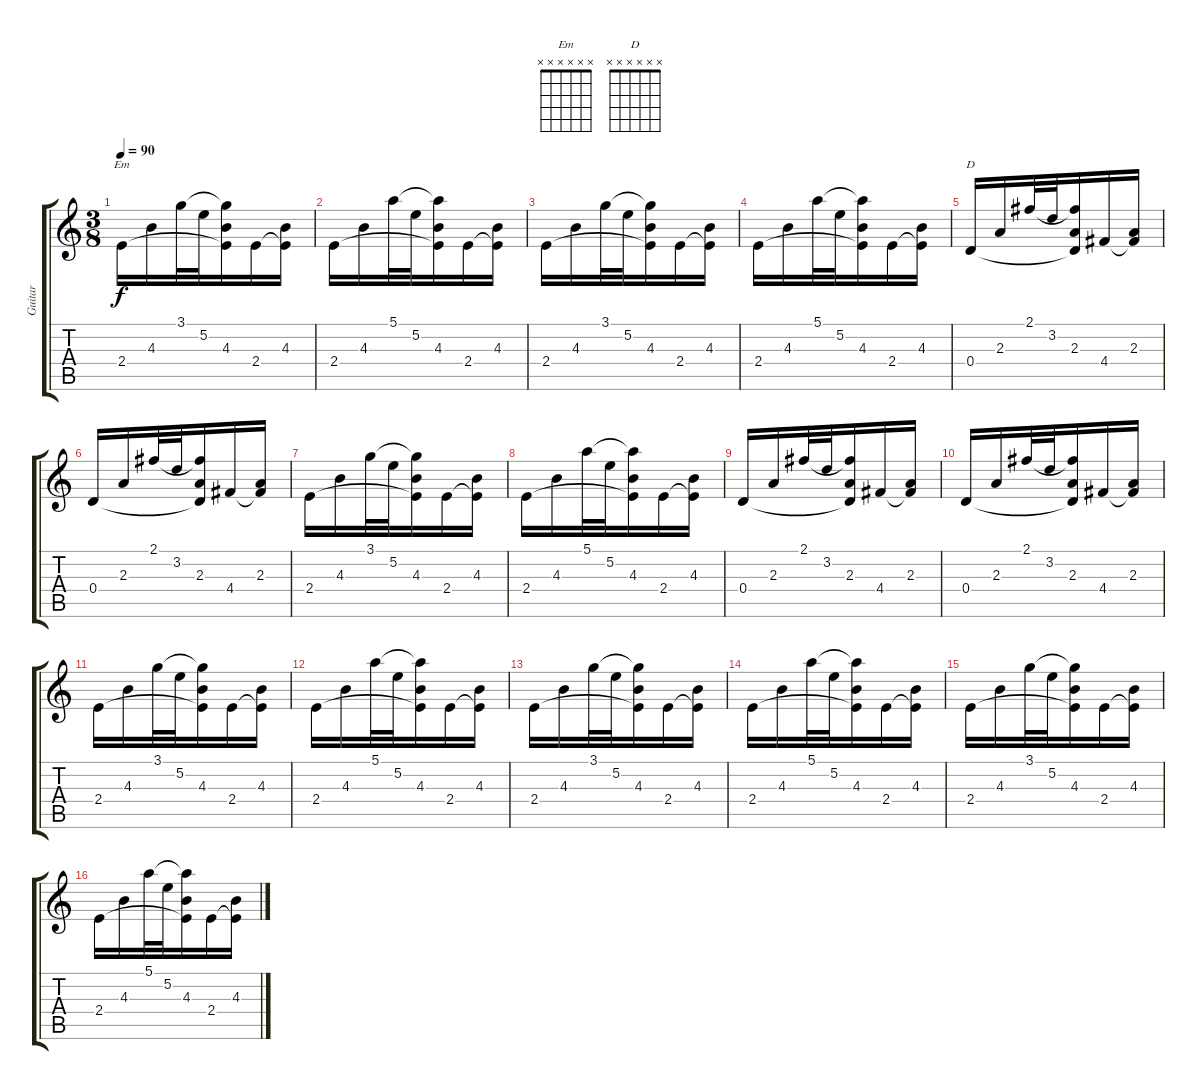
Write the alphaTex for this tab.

\track ("Guitar" "Guitar") {instrument acousticguitarnylon}
\staff {score tabs}
\tuning (E4 B3 G3 D3 A2 E2) {hide}
\chord ("Em" x x x x x x)
\chord ("D" x x x x x x)
\ts (3 8)
\tempo 90
\clef g2
\ks c
2.4.16{ch "Em" dy f instrument acousticguitarnylon} 4.3.16 3.1.32 5.2.32 (3.1{t} 4.3 2.4{t}).16 2.4.16 (4.3 2.4{t}).16 |
2.4.16 4.3.16 5.1.32 5.2.32 (5.1{t} 4.3 2.4{t}).16 2.4.16 (4.3 2.4{t}).16 |
2.4.16 4.3.16 3.1.32 5.2.32 (3.1{t} 4.3 2.4{t}).16 2.4.16 (4.3 2.4{t}).16 |
2.4.16 4.3.16 5.1.32 5.2.32 (5.1{t} 4.3 2.4{t}).16 2.4.16 (4.3 2.4{t}).16 |
0.4.16{ch "D"} 2.3.16 2.1.32 3.2.32 (2.1{t} 2.3 0.4{t}).16 4.4.16 (2.3 4.4{t}).16 |
0.4.16 2.3.16 2.1.32 3.2.32 (2.1{t} 2.3 0.4{t}).16 4.4.16 (2.3 4.4{t}).16 |
2.4.16 4.3.16 3.1.32 5.2.32 (3.1{t} 4.3 2.4{t}).16 2.4.16 (4.3 2.4{t}).16 |
2.4.16 4.3.16 5.1.32 5.2.32 (5.1{t} 4.3 2.4{t}).16 2.4.16 (4.3 2.4{t}).16 |
0.4.16 2.3.16 2.1.32 3.2.32 (2.1{t} 2.3 0.4{t}).16 4.4.16 (2.3 4.4{t}).16 |
0.4.16 2.3.16 2.1.32 3.2.32 (2.1{t} 2.3 0.4{t}).16 4.4.16 (2.3 4.4{t}).16 |
2.4.16 4.3.16 3.1.32 5.2.32 (3.1{t} 4.3 2.4{t}).16 2.4.16 (4.3 2.4{t}).16 |
2.4.16 4.3.16 5.1.32 5.2.32 (5.1{t} 4.3 2.4{t}).16 2.4.16 (4.3 2.4{t}).16 |
2.4.16 4.3.16 3.1.32 5.2.32 (3.1{t} 4.3 2.4{t}).16 2.4.16 (4.3 2.4{t}).16 |
2.4.16 4.3.16 5.1.32 5.2.32 (5.1{t} 4.3 2.4{t}).16 2.4.16 (4.3 2.4{t}).16 |
2.4.16 4.3.16 3.1.32 5.2.32 (3.1{t} 4.3 2.4{t}).16 2.4.16 (4.3 2.4{t}).16 |
2.4.16 4.3.16 5.1.32 5.2.32 (5.1{t} 4.3 2.4{t}).16 2.4.16 (4.3 2.4{t}).16
